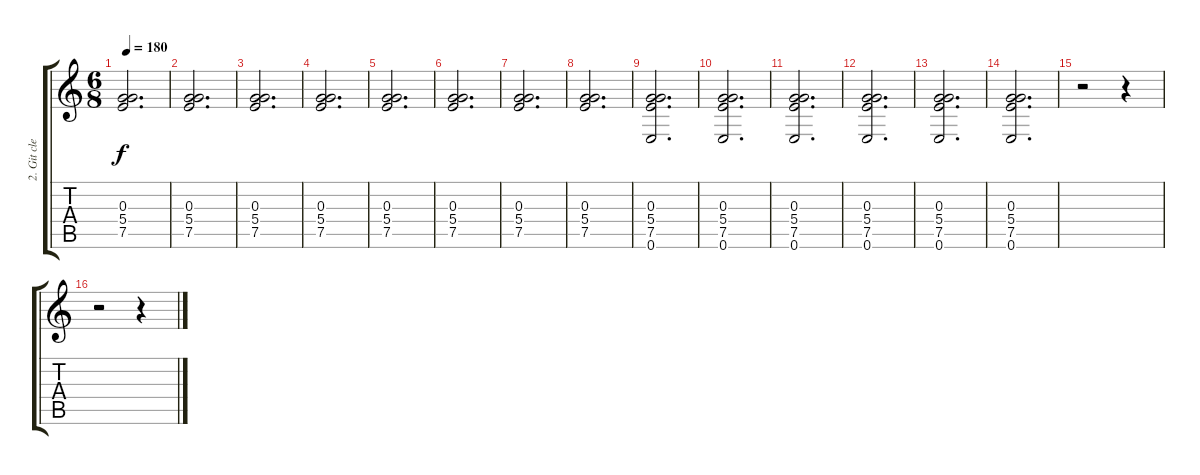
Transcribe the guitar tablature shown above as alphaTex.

\track ("2. Git clean" "2. Git cle") {instrument acousticguitarnylon}
\staff {score tabs}
\tuning (E4 B3 G3 D3 A2 E2) {hide}
\ts (6 8)
\tempo 180
\clef g2
\ks c
(0.3 5.4 7.5).2{d dy f} |
(0.3 5.4 7.5).2{d} |
(0.3 5.4 7.5).2{d} |
(0.3 5.4 7.5).2{d} |
(0.3 5.4 7.5).2{d} |
(0.3 5.4 7.5).2{d} |
(0.3 5.4 7.5).2{d} |
(0.3 5.4 7.5).2{d} |
(0.3 5.4 7.5 0.6).2{d} |
(0.3 5.4 7.5 0.6).2{d} |
(0.3 5.4 7.5 0.6).2{d} |
(0.3 5.4 7.5 0.6).2{d} |
(0.3 5.4 7.5 0.6).2{d} |
(0.3 5.4 7.5 0.6).2{d} |
r.2 r.4 |
r.2 r.4
